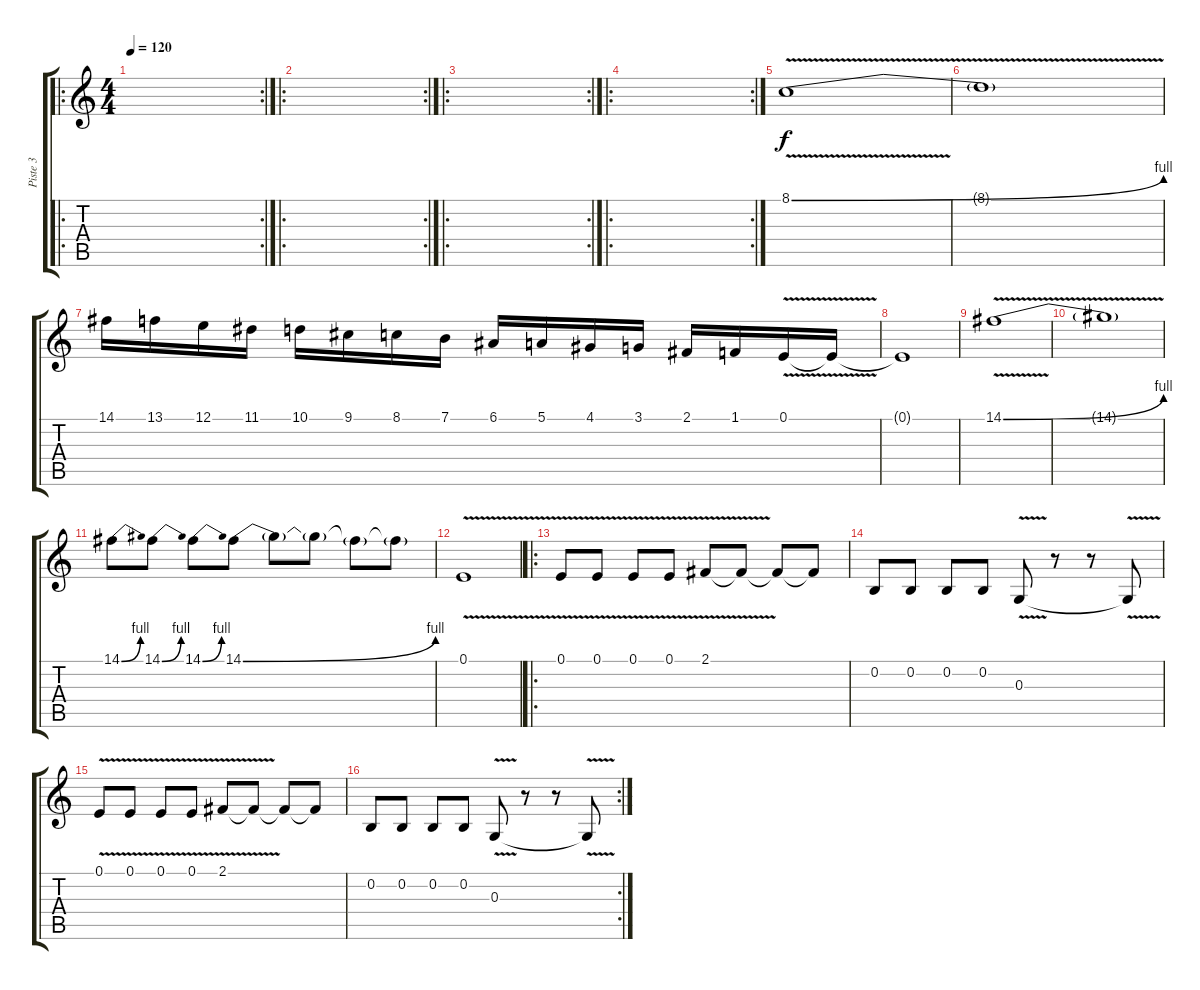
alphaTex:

\track ("Piste 3" "Piste 3") {instrument trumpet}
\staff {score tabs}
\tuning (E4 B3 G3 D3 A2 E2) {hide}
\ro
\rc 2
\ts (4 4)
\tempo 120
\clef g2
\ks c
|
\ro
\rc 2
|
\ro
\rc 2
|
\ro
\rc 2
|
8.1{be (bend 0 0 60 4) v}.1 |
8.1{t}.1 |
14.1.16 13.1.16 12.1.16 11.1.16 10.1.16 9.1.16 8.1.16 7.1.16 6.1.16 5.1.16 4.1.16 3.1.16 2.1.16 1.1.16 0.1{v}.16 0.1{t}.16 |
0.1{t}.1 |
14.1{be (bend 0 0 60 4) v}.1 |
14.1{t}.1 |
14.1{be (bend 0 0 60 4)}.8 14.1{be (bend 0 0 60 4)}.8 14.1{be (bend 0 0 60 4)}.8 14.1{be (bend 0 0 60 4)}.8 14.1{t}.8 14.1{t}.8 14.1{t}.8 14.1{t}.8 |
0.1{v}.1 |
\ro
0.1{v}.8 0.1{v}.8 0.1{v}.8 0.1{v}.8 2.1{v}.8 2.1{t}.8 2.1{t}.8 2.1{t}.8 |
0.2.8 0.2.8 0.2.8 0.2.8 0.3{v}.8 r.8 r.8 0.3{t}.8 |
0.1{v}.8 0.1{v}.8 0.1{v}.8 0.1{v}.8 2.1{v}.8 2.1{t}.8 2.1{t}.8 2.1{t}.8 |
\rc 2
0.2.8 0.2.8 0.2.8 0.2.8 0.3{v}.8 r.8 r.8 0.3{t}.8
